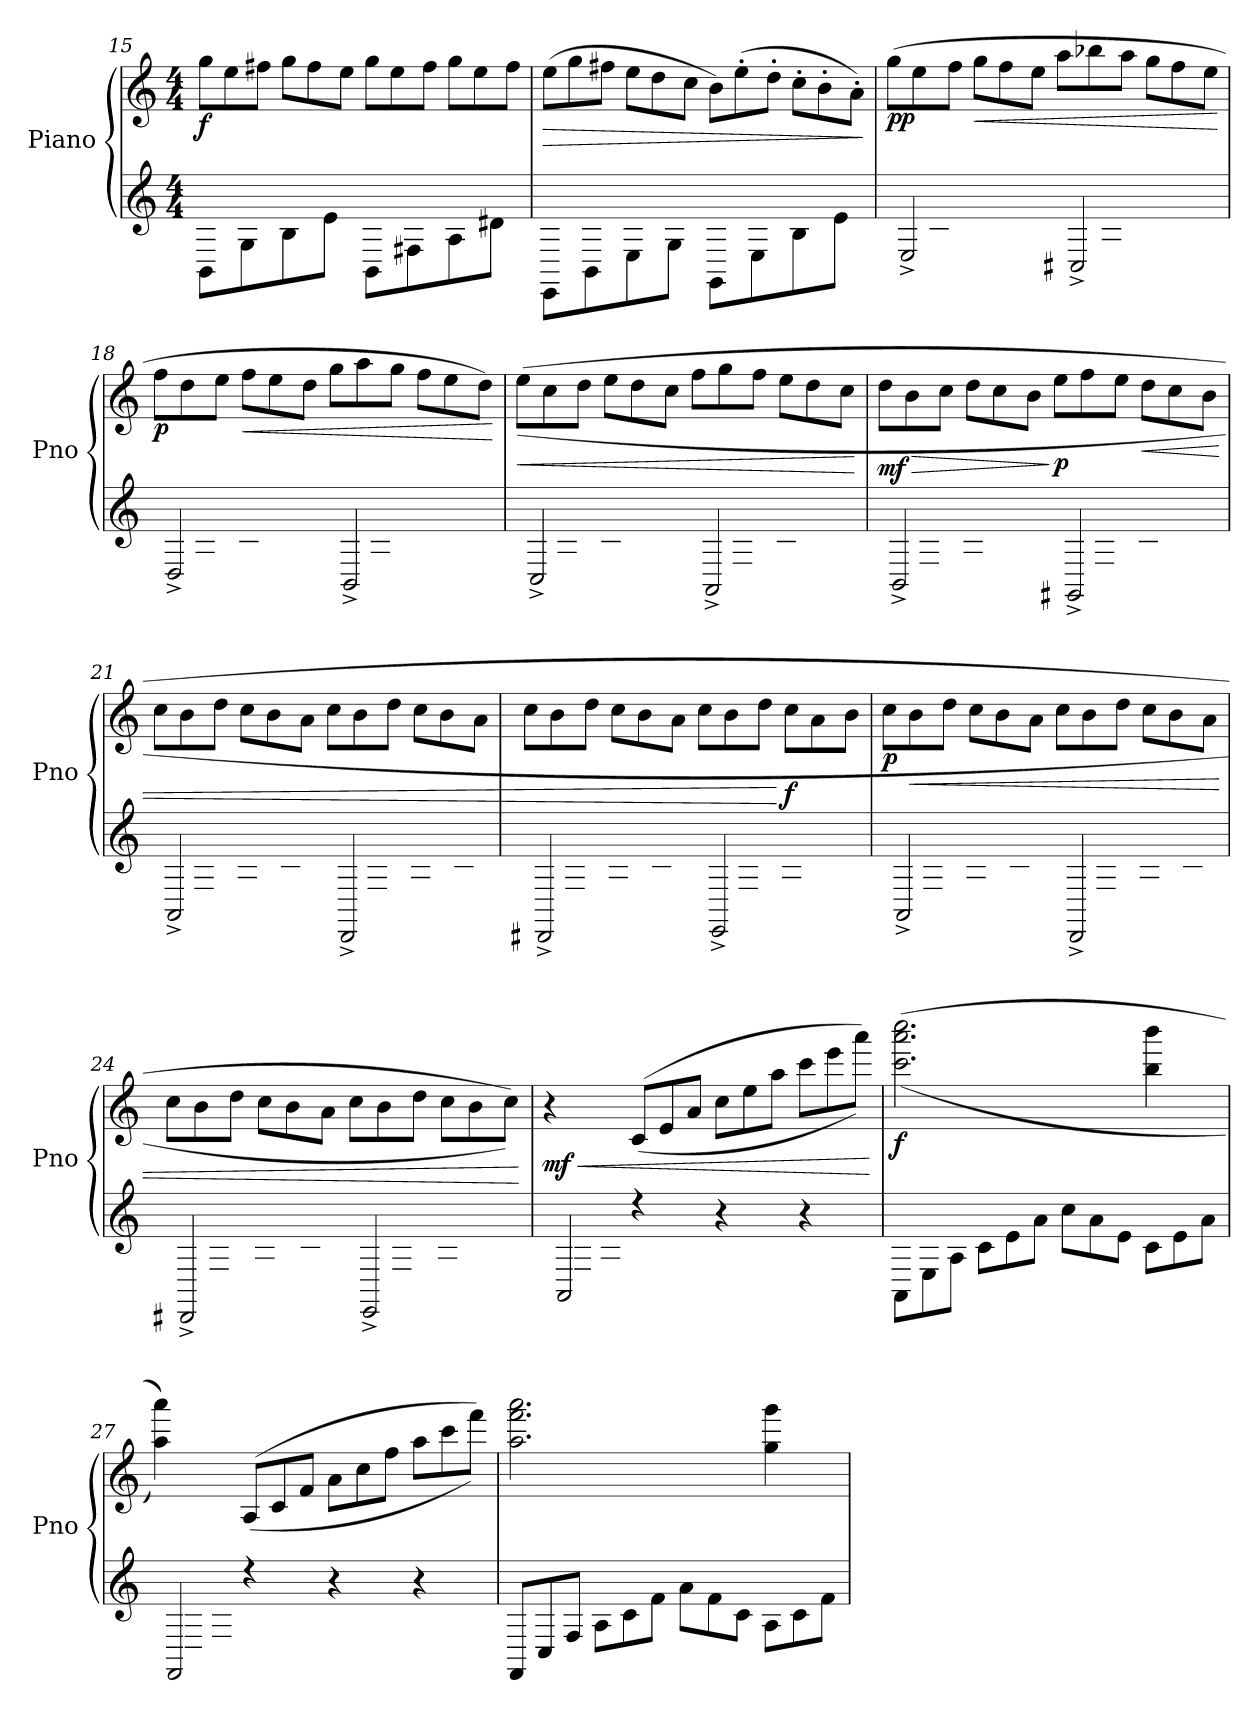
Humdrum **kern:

**kern	**kern	**dynam
*part1	*part1	*part1
*staff2	*staff1	*staff1/2
*I"Piano	*	*
*I'Pno	*	*
*clefG2	*clefG2	*
*k[]	*k[]	*
*M4/4	*M4/4	*
*	*Xtuplet	*
=15	=15	=15
!	!	!LO:DY:b
8BB\L	12gg\L	f
.	12ee\	.
8G\	.	.
.	12ff#X\J	.
8B\	12gg\L	.
.	12ff#\	.
8e\J	.	.
.	12ee\J	.
8BB\L	12gg\L	.
.	12ee\	.
8F#X\	.	.
.	12ff#\J	.
8A\	12gg\L	.
.	12ee\	.
8d#X\J	.	.
.	12ff#\J	.
!!LO:PB:g=z
=16	=16	=16
!	!	!LO:HP:b
8EE\L	(>12ee\L	>
.	12gg\	.
8BB\	.	.
.	12ff#X\J	.
8E\	12ee\L	.
.	12dd\	.
8G\J	.	.
.	12cc\J	.
8GG\L	12b\L)	.
.	(>12ee'\	.
8E\	.	.
.	12dd'\J	.
8B\	12cc'\L	.
.	12b'\	.
8e\J	.	.
.	12a'\J)	.
.	.	]
=17	=17	=17
*^	*	*
!	!	!	!LO:DY:b
8E\Lyy	2E^/	(>12gg\L	pp
.	.	12ee\	.
8B-X\	.	.	.
.	.	12ff\J	.
!	!	!	!LO:HP:b
8d\	.	12gg\L	<
.	.	12ff\	.
8g\J	.	.	.
.	.	12ee\J	.
8C#X\Lyy	2C#^/	12aa\L	.
.	.	12bb-X\	.
8A\	.	.	.
.	.	12aa\J	.
8e\	.	12gg\L	.
.	.	12ff\	.
8g\J	.	.	.
.	.	12ee\J	.
*v	*v	*	*
.	.	[
=18	=18	=18
*^	*	*
!	!	!	!LO:DY:b
8D\Lyy	2D^/	12ff\L	p
.	.	12dd\	.
8G#X\	.	.	.
.	.	12ee\J	.
!	!	!	!LO:HP:b
8c\	.	12ff\L	<
.	.	12ee\	.
8f\J	.	.	.
.	.	12dd\J	.
8BB\Lyy	2BB^/	12gg\L	.
.	.	12aa\	.
8Gn\	.	.	.
.	.	12gg\J	.
8d\	.	12ff\L	.
.	.	12ee\	.
8f\J	.	.	.
.	.	12dd\J)	.
*v	*v	*	*
.	.	[
!!LO:LB:g=z
=19	=19	=19
*^	*	*
!	!	!	!LO:HP:b
8C\Lyy	2C^/	(>(>12ee\L	<
.	.	12cc\	.
8G\	.	.	.
.	.	12dd\J	.
8c\	.	12ee\L	.
.	.	12dd\	.
8e\J	.	.	.
.	.	12cc\J	.
8AA\Lyy	2AA^/	12ff\L	.
.	.	12gg\	.
8F\	.	.	.
.	.	12ff\J	.
8c\	.	12ee\L	.
.	.	12dd\	.
8f\J	.	.	.
.	.	12cc\J	.
*v	*v	*	*
.	.	[
=20	=20	=20
*^	*	*
!	!	!	!LO:HP:b
!	!	!	!LO:DY:n=1:b
8BB\Lyy	2BB^/	12dd\L	> mf
.	.	12b\	.
8F\	.	.	.
.	.	12cc\J	.
8A\	.	12dd\L	.
.	.	12cc\	.
8d\J	.	.	.
.	.	12b\J	.
!	!	!	!LO:DY:n=2:b
8GG#X\Lyy	2GG#^/	12ee\L	] p
.	.	12ff\	.
8E\	.	.	.
.	.	12ee\J	.
!	!	!	!LO:HP:b
8B\	.	12dd\L	<
.	.	12cc\	.
8d\J	.	.	.
.	.	12b\J	.
=21	=21	=21	=21
8AA\Lyy	2AA^/	12cc\L	.
.	.	12b\	.
8E\	.	.	.
.	.	12dd\J	.
8A\	.	12cc\L	.
.	.	12b\	.
8c\J	.	.	.
.	.	12a\J	.
8DD\Lyy	2DD^/	12cc\L	.
.	.	12b\	.
8F\	.	.	.
.	.	12dd\J	.
8A\	.	12cc\L	.
.	.	12b\	.
8c\J	.	.	.
.	.	12a\J	.
!!LO:LB:g=z
=22	=22	=22	=22
8DD#X\Lyy	2DD#^/	12cc\L	.
.	.	12b\	.
8F#X\	.	.	.
.	.	12dd\J	.
8A\	.	12cc\L	.
.	.	12b\	.
8c\J	.	.	.
.	.	12a\J	.
8EE\Lyy	2EE^/	12cc\L	.
.	.	12b\	.
8E\	.	.	.
.	.	12dd\J	.
!	!	!	!LO:DY:n=1:b
8G#X\	.	12cc\L	[ f
.	.	12a\	.
8d\J	.	.	.
.	.	12b\J	.
=23	=23	=23	=23
!	!	!	!LO:DY:b
8AA\Lyy	2AA^/	12cc\L	p
!	!	!	!LO:HP:b
.	.	12b\	<
8E\	.	.	.
.	.	12dd\J	.
8A\	.	12cc\L	.
.	.	12b\	.
8c\J	.	.	.
.	.	12a\J	.
8DD\Lyy	2DD^/	12cc\L	.
.	.	12b\	.
8F\	.	.	.
.	.	12dd\J	.
8A\	.	12cc\L	.
.	.	12b\	.
8c\J	.	.	.
.	.	12a\J	.
=24	=24	=24	=24
8DD#X\Lyy	2DD#^/	12cc\L	.
.	.	12b\	.
8F#X\	.	.	.
.	.	12dd\J	.
8A\	.	12cc\L	.
.	.	12b\	.
8c\J	.	.	.
.	.	12a\J	.
8EE\Lyy	2EE^/	12cc\L	.
.	.	12b\	.
8E\	.	.	.
.	.	12dd\J	.
8G#X\	.	12cc\L	.
.	.	12b\	.
8d\J	.	.	.
.	.	12cc\J))	.
*v	*v	*	*
.	.	[
!!LO:LB:g=z
=25	=25	=25
*Xtuplet	*	*
*^	*	*
!	!	!	!LO:HP:b
!	!	!	!LO:DY:n=1:b
12AA\Lyy	2AA/	4r	< mf
12E\	.	.	.
12A\J	.	.	.
4r	.	(>(>12c/L	.
.	.	12e/	.
.	.	12a/J	.
4r	2ryy	12cc\L	.
.	.	12ee\	.
.	.	12aa\J	.
4r	.	12ccc\L	.
.	.	12eee\	.
.	.	12aaa\J))	.
*v	*v	*	*
.	.	[
=26	=26	=26
!	!	!LO:DY:b
12AA\L	(>(>2.ccc\ 2.aaa\ 2.cccc\	f
12E\	.	.
12A\J	.	.
12c\L	.	.
12e\	.	.
12a\J	.	.
12cc\L	.	.
12a\	.	.
12e\J	.	.
12c\L	4bb\ 4bbb\	.
12e\	.	.
12a\J	.	.
=27	=27	=27
*^	*	*
12FF\Lyy	2FF/	6aa\ 6aaa\))	.
12C\	.	.	.
12F\J	.	12ryy	.
4r	.	(>(>12A/L	.
.	.	12c/	.
.	.	12f/J	.
4r	2ryy	12a\L	.
.	.	12cc\	.
.	.	12ff\J	.
4r	.	12aa\L	.
.	.	12ccc\	.
.	.	12fff\J))	.
*v	*v	*	*
!!LO:LB:g=z
=28	=28	=28
12FF/L	2.aa\ 2.fff\ 2.aaa\	.
12C/	.	.
12F/J	.	.
12A\L	.	.
12c\	.	.
12f\J	.	.
12a\L	.	.
12f\	.	.
12c\J	.	.
12A\L	4gg\ 4ggg\	.
12c\	.	.
12f\J	.	.
=	=	=
*-	*-	*-
